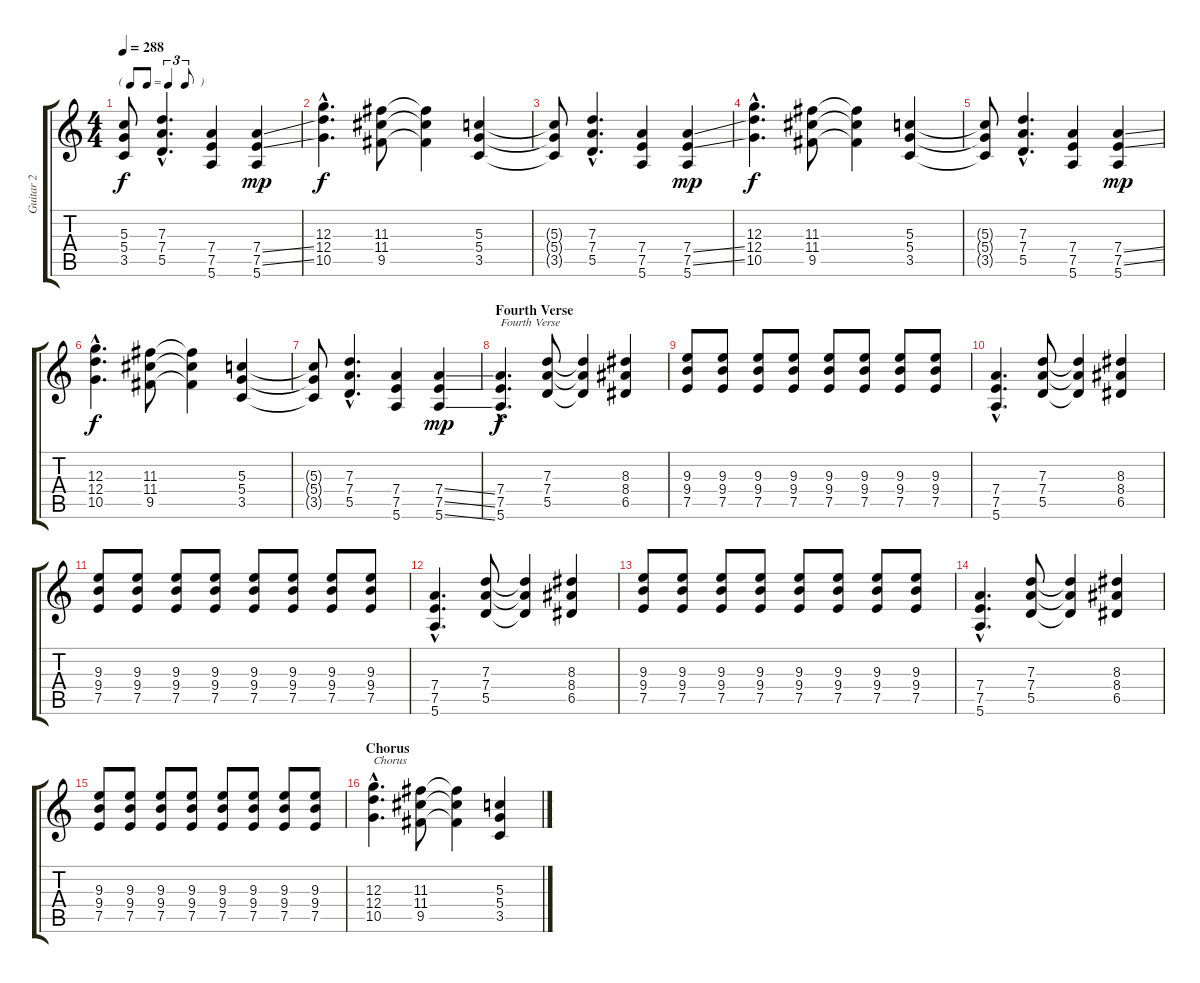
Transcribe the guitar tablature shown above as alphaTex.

\track ("Guitar 2" "Guitar 2") {instrument distortionguitar}
\staff {score tabs}
\tuning (E4 B3 G3 D3 A2 E2) {hide}
\ts (4 4)
\tf triplet8th
\tempo 288
\clef g2
\ks c
(5.3{t} 5.4{t} 3.5{t}).8{dy f} (7.3{hac} 7.4{hac} 5.5{hac}).4{d} (7.4 7.5 5.6).4 (7.4{ss} 7.5{ss} 5.6).4{dy mp} |
(12.3{hac} 12.4{hac} 10.5{hac}).4{d dy f} (11.3 11.4 9.5).8 (11.3{t} 11.4{t} 9.5{t}).4 (5.3 5.4 3.5).4 |
(5.3{t} 5.4{t} 3.5{t}).8 (7.3{hac} 7.4{hac} 5.5{hac}).4{d} (7.4 7.5 5.6).4 (7.4{ss} 7.5{ss} 5.6).4{dy mp} |
(12.3{hac} 12.4{hac} 10.5{hac}).4{d dy f} (11.3 11.4 9.5).8 (11.3{t} 11.4{t} 9.5{t}).4 (5.3 5.4 3.5).4 |
(5.3{t} 5.4{t} 3.5{t}).8 (7.3{hac} 7.4{hac} 5.5{hac}).4{d} (7.4 7.5 5.6).4 (7.4{ss} 7.5{ss} 5.6).4{dy mp} |
(12.3{hac} 12.4{hac} 10.5{hac}).4{d dy f} (11.3 11.4 9.5).8 (11.3{t} 11.4{t} 9.5{t}).4 (5.3 5.4 3.5).4 |
(5.3{t} 5.4{t} 3.5{t}).8 (7.3{hac} 7.4{hac} 5.5{hac}).4{d} (7.4 7.5 5.6).4 (7.4{ss} 7.5{ss} 5.6{ss}).4{dy mp} |
\section ("" "Fourth Verse")
(7.4{hac} 7.5{hac} 5.6{hac}).4{d txt "Fourth Verse" dy f} (7.3 7.4 5.5).8 (7.3{t} 7.4{t} 5.5{t}).4 (8.3 8.4 6.5).4 |
(9.3 9.4 7.5).8 (9.3 9.4 7.5).8 (9.3 9.4 7.5).8 (9.3 9.4 7.5).8 (9.3 9.4 7.5).8 (9.3 9.4 7.5).8 (9.3 9.4 7.5).8 (9.3 9.4 7.5).8 |
(7.4{hac} 7.5{hac} 5.6{hac}).4{d} (7.3 7.4 5.5).8 (7.3{t} 7.4{t} 5.5{t}).4 (8.3 8.4 6.5).4 |
(9.3 9.4 7.5).8 (9.3 9.4 7.5).8 (9.3 9.4 7.5).8 (9.3 9.4 7.5).8 (9.3 9.4 7.5).8 (9.3 9.4 7.5).8 (9.3 9.4 7.5).8 (9.3 9.4 7.5).8 |
(7.4{hac} 7.5{hac} 5.6{hac}).4{d} (7.3 7.4 5.5).8 (7.3{t} 7.4{t} 5.5{t}).4 (8.3 8.4 6.5).4 |
(9.3 9.4 7.5).8 (9.3 9.4 7.5).8 (9.3 9.4 7.5).8 (9.3 9.4 7.5).8 (9.3 9.4 7.5).8 (9.3 9.4 7.5).8 (9.3 9.4 7.5).8 (9.3 9.4 7.5).8 |
(7.4{hac} 7.5{hac} 5.6{hac}).4{d} (7.3 7.4 5.5).8 (7.3{t} 7.4{t} 5.5{t}).4 (8.3 8.4 6.5).4 |
(9.3 9.4 7.5).8 (9.3 9.4 7.5).8 (9.3 9.4 7.5).8 (9.3 9.4 7.5).8 (9.3 9.4 7.5).8 (9.3 9.4 7.5).8 (9.3 9.4 7.5).8 (9.3 9.4 7.5).8 |
\section ("" "Chorus")
(12.3{hac} 12.4{hac} 10.5{hac}).4{d txt "Chorus"} (11.3 11.4 9.5).8 (11.3{t} 11.4{t} 9.5{t}).4 (5.3 5.4 3.5).4
